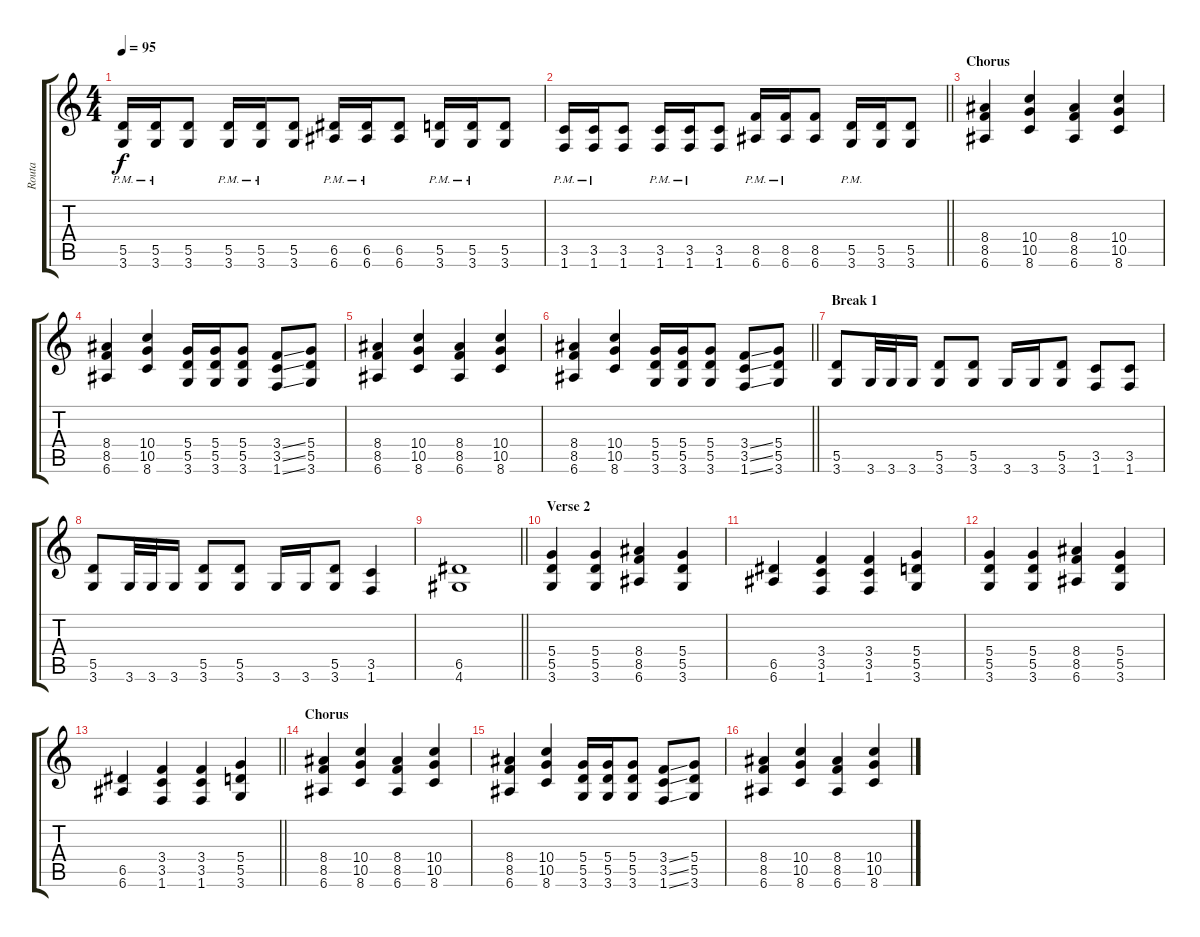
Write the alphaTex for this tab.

\track ("Routa" "Routa") {instrument distortionguitar}
\staff {score tabs}
\tuning (E4 B3 G3 D3 A2 E2) {hide}
\ts (4 4)
\tempo 95
\clef g2
\ks c
(5.5 3.6{pm}).16{dy f} (5.5 3.6{pm}).16 (5.5 3.6).8 (5.5 3.6{pm}).16 (5.5 3.6{pm}).16 (5.5 3.6).8 (6.5{pm} 6.6).16 (6.5{pm} 6.6).16 (6.5 6.6).8 (5.5 3.6{pm}).16 (5.5 3.6{pm}).16 (5.5 3.6).8 |
\barLineRight lightlight
(3.5{pm} 1.6{pm}).16 (3.5{pm} 1.6{pm}).16 (3.5 1.6).8 (3.5{pm} 1.6{pm}).16 (3.5{pm} 1.6{pm}).16 (3.5 1.6).8 (8.5{pm} 6.6).16 (8.5{pm} 6.6).16 (8.5 6.6).8 (5.5 3.6{pm}).16 (5.5 3.6).16 (5.5 3.6).8 |
\section ("" "Chorus")
(8.4 8.5 6.6).4 (10.4 10.5 8.6).4 (8.4 8.5 6.6).4 (10.4 10.5 8.6).4 |
(8.4 8.5 6.6).4 (10.4 10.5 8.6).4 (5.4 5.5 3.6).16 (5.4 5.5 3.6).16 (5.4 5.5 3.6).8 (3.4{ss} 3.5{ss} 1.6{ss}).8 (5.4 5.5 3.6).8 |
(8.4 8.5 6.6).4 (10.4 10.5 8.6).4 (8.4 8.5 6.6).4 (10.4 10.5 8.6).4 |
\barLineRight lightlight
(8.4 8.5 6.6).4 (10.4 10.5 8.6).4 (5.4 5.5 3.6).16 (5.4 5.5 3.6).16 (5.4 5.5 3.6).8 (3.4{ss} 3.5{ss} 1.6{ss}).8 (5.4 5.5 3.6).8 |
\section ("" "Break 1")
(5.5 3.6).8 3.6.32 3.6.32 3.6.16 (5.5 3.6).8 (5.5 3.6).8 3.6.16 3.6.16 (5.5 3.6).8 (3.5 1.6).8 (3.5 1.6).8 |
(5.5 3.6).8 3.6.32 3.6.32 3.6.16 (5.5 3.6).8 (5.5 3.6).8 3.6.16 3.6.16 (5.5 3.6).8 (3.5 1.6).4 |
\barLineRight lightlight
(6.5 4.6).1 |
\section ("" "Verse 2")
(5.4 5.5 3.6).4 (5.4 5.5 3.6).4 (8.4 8.5 6.6).4 (5.4 5.5 3.6).4 |
(6.5 6.6).4 (3.4 3.5 1.6).4 (3.4 3.5 1.6).4 (5.4 5.5 3.6).4 |
(5.4 5.5 3.6).4 (5.4 5.5 3.6).4 (8.4 8.5 6.6).4 (5.4 5.5 3.6).4 |
\barLineRight lightlight
(6.5 6.6).4 (3.4 3.5 1.6).4 (3.4 3.5 1.6).4 (5.4 5.5 3.6).4 |
\section ("" "Chorus")
(8.4 8.5 6.6).4 (10.4 10.5 8.6).4 (8.4 8.5 6.6).4 (10.4 10.5 8.6).4 |
(8.4 8.5 6.6).4 (10.4 10.5 8.6).4 (5.4 5.5 3.6).16 (5.4 5.5 3.6).16 (5.4 5.5 3.6).8 (3.4{ss} 3.5{ss} 1.6{ss}).8 (5.4 5.5 3.6).8 |
(8.4 8.5 6.6).4 (10.4 10.5 8.6).4 (8.4 8.5 6.6).4 (10.4 10.5 8.6).4
